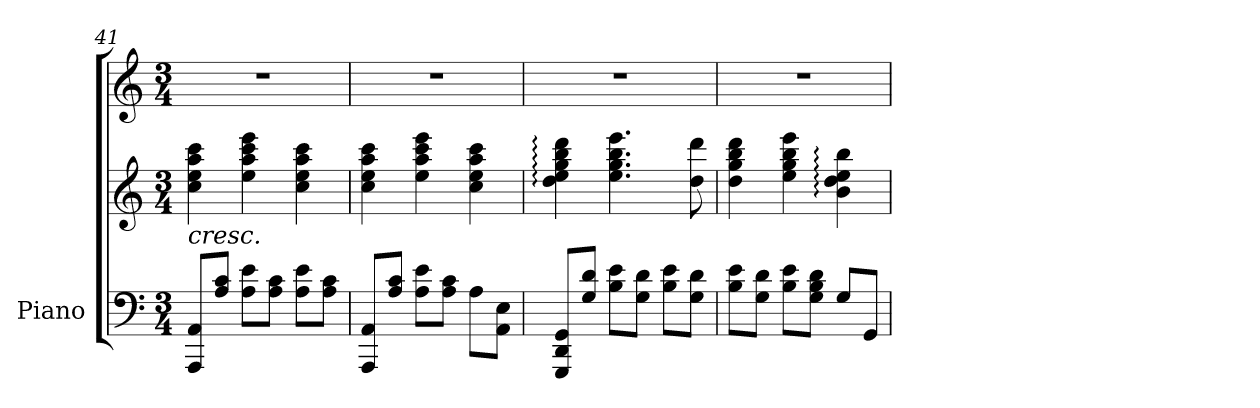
**kern	**kern	**kern
*part1	*part1	*part1
*staff3	*staff2	*staff1
*I"Piano	*	*
*I'Pno.	*	*
*clefF4	*clefG2	*clefG2
*k[]	*k[]	*k[]
*M3/4	*M3/4	*M3/4
=41	=41	=41
!LO:TX:a:i:t=cresc.	!	!
8AAA/ 8AA/L	4cc\ 4ee\ 4aa\ 4ccc\	2.r
8A/ 8c/J	.	.
8A\ 8e\L	4ee\ 4aa\ 4ccc\ 4eee\	.
8A\ 8c\J	.	.
8A\ 8e\L	4cc\ 4ee\ 4aa\ 4ccc\	.
8A\ 8c\J	.	.
!!LO:LB:g=z
=42	=42	=42
8AAA/ 8AA/L	4cc\ 4ee\ 4aa\ 4ccc\	2.r
8A/ 8c/J	.	.
8A\ 8e\L	4ee\ 4aa\ 4ccc\ 4eee\	.
8A\ 8c\J	.	.
8A\L	4cc\ 4ee\ 4aa\ 4ccc\	.
8AA\ 8E\J	.	.
=43	=43	=43
8GGG/ 8DD/ 8GG/L	4dd\: 4ee\: 4gg\: 4bb\: 4ddd\:	2.r
8G/ 8d/J	.	.
8B\ 8e\L	4.ee\ 4.gg\ 4.bb\ 4.eee\	.
8G\ 8d\J	.	.
8B\ 8e\L	.	.
8G\ 8d\J	8dd\ 8ddd\	.
=44	=44	=44
8B\ 8e\L	4dd\ 4gg\ 4bb\ 4ddd\	2.r
8G\ 8d\J	.	.
8B\ 8e\L	4ee\ 4gg\ 4bb\ 4eee\	.
8G\ 8B\ 8d\J	.	.
8G/L	4b\: 4dd\: 4ee\: 4bb\:	.
8GG/J	.	.
=	=	=
*-	*-	*-
